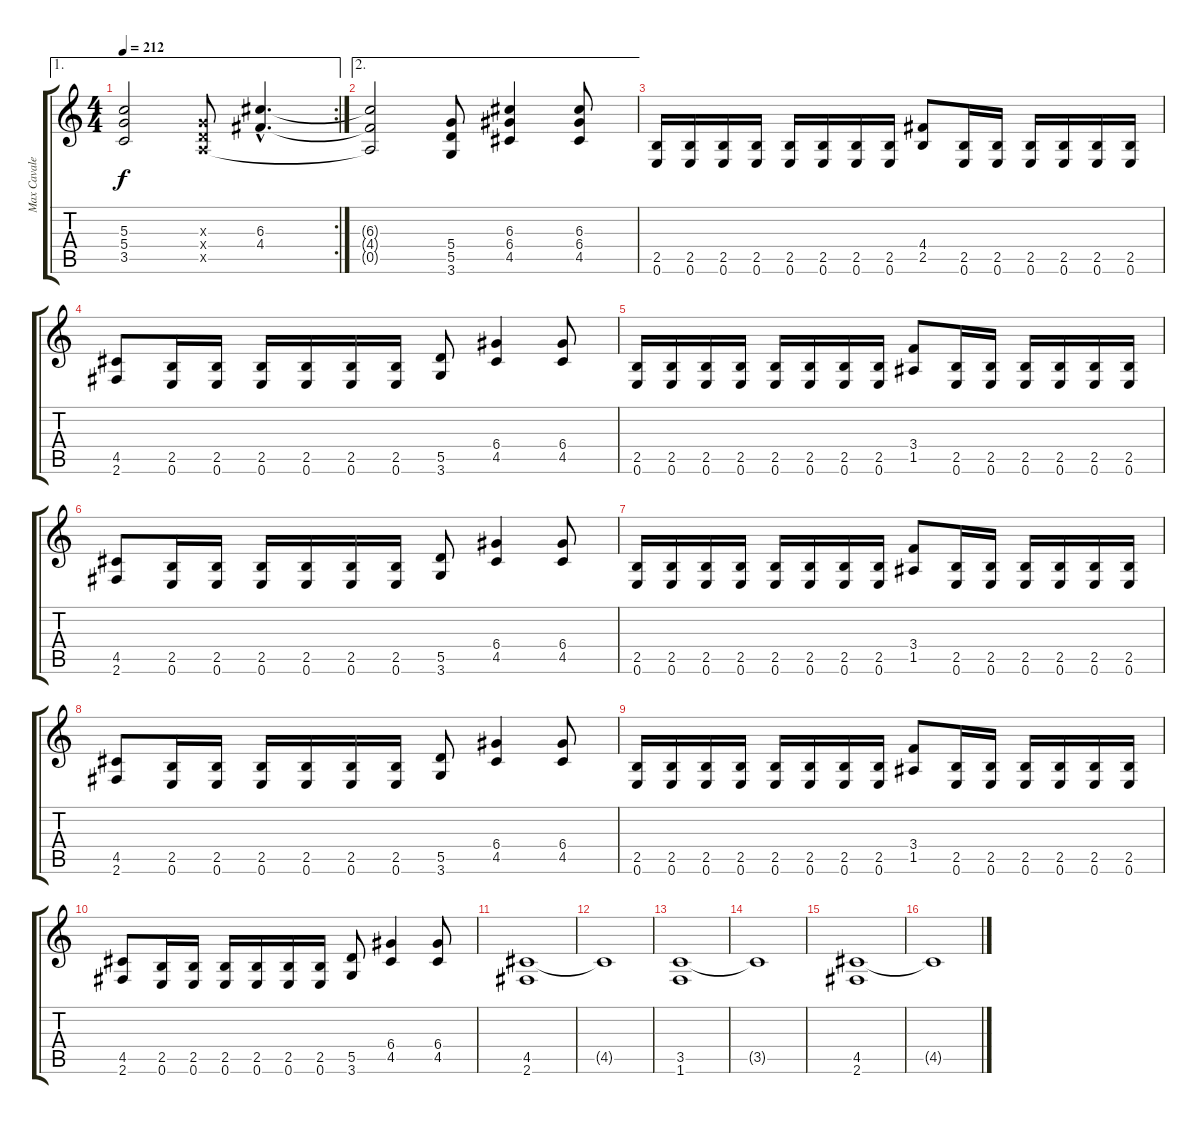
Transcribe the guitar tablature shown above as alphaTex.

\track ("Max Cavalera" "Max Cavale") {instrument distortionguitar}
\staff {score tabs}
\tuning (E4 B3 G3 D3 A2 E2) {hide}
\ae 1
\rc 2
\ts (4 4)
\tempo 212
\clef g2
\ks c
(5.3{t} 5.4{t} 3.5{t}).2{dy f} (0.3{x} 0.4{x} 0.5{x}).8 (6.3{hac} 4.4{hac}).4{d} |
\ae 2
(6.3{t} 4.4{t} 0.5{t}).2 (5.4 5.5 3.6).8 (6.3 6.4 4.5).4 (6.3 6.4 4.5).8 |
(2.5 0.6).16 (2.5 0.6).16 (2.5 0.6).16 (2.5 0.6).16 (2.5 0.6).16 (2.5 0.6).16 (2.5 0.6).16 (2.5 0.6).16 (4.4 2.5).8 (2.5 0.6).16 (2.5 0.6).16 (2.5 0.6).16 (2.5 0.6).16 (2.5 0.6).16 (2.5 0.6).16 |
(4.5 2.6).8 (2.5 0.6).16 (2.5 0.6).16 (2.5 0.6).16 (2.5 0.6).16 (2.5 0.6).16 (2.5 0.6).16 (5.5 3.6).8 (6.4 4.5).4 (6.4 4.5).8 |
(2.5 0.6).16 (2.5 0.6).16 (2.5 0.6).16 (2.5 0.6).16 (2.5 0.6).16 (2.5 0.6).16 (2.5 0.6).16 (2.5 0.6).16 (3.4 1.5).8 (2.5 0.6).16 (2.5 0.6).16 (2.5 0.6).16 (2.5 0.6).16 (2.5 0.6).16 (2.5 0.6).16 |
(4.5 2.6).8 (2.5 0.6).16 (2.5 0.6).16 (2.5 0.6).16 (2.5 0.6).16 (2.5 0.6).16 (2.5 0.6).16 (5.5 3.6).8 (6.4 4.5).4 (6.4 4.5).8 |
(2.5 0.6).16 (2.5 0.6).16 (2.5 0.6).16 (2.5 0.6).16 (2.5 0.6).16 (2.5 0.6).16 (2.5 0.6).16 (2.5 0.6).16 (3.4 1.5).8 (2.5 0.6).16 (2.5 0.6).16 (2.5 0.6).16 (2.5 0.6).16 (2.5 0.6).16 (2.5 0.6).16 |
(4.5 2.6).8 (2.5 0.6).16 (2.5 0.6).16 (2.5 0.6).16 (2.5 0.6).16 (2.5 0.6).16 (2.5 0.6).16 (5.5 3.6).8 (6.4 4.5).4 (6.4 4.5).8 |
(2.5 0.6).16 (2.5 0.6).16 (2.5 0.6).16 (2.5 0.6).16 (2.5 0.6).16 (2.5 0.6).16 (2.5 0.6).16 (2.5 0.6).16 (3.4 1.5).8 (2.5 0.6).16 (2.5 0.6).16 (2.5 0.6).16 (2.5 0.6).16 (2.5 0.6).16 (2.5 0.6).16 |
(4.5 2.6).8 (2.5 0.6).16 (2.5 0.6).16 (2.5 0.6).16 (2.5 0.6).16 (2.5 0.6).16 (2.5 0.6).16 (5.5 3.6).8 (6.4 4.5).4 (6.4 4.5).8 |
(4.5 2.6).1 |
4.5{t}.1 |
(3.5 1.6).1 |
3.5{t}.1 |
(4.5 2.6).1 |
4.5{t}.1
